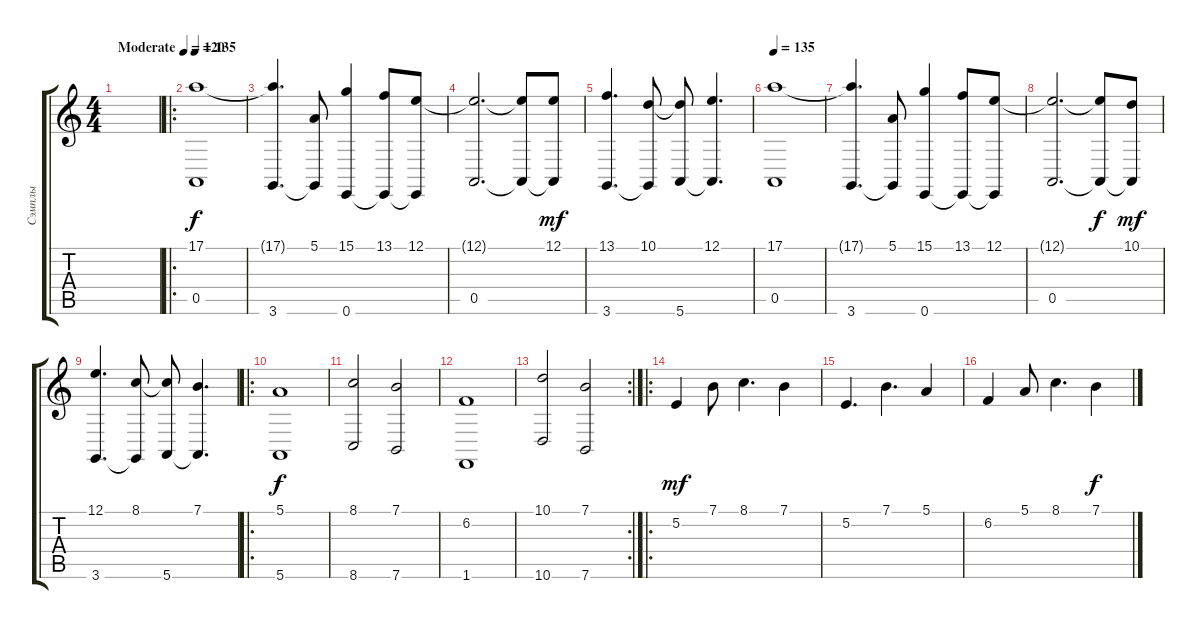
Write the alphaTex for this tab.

\track ("Сэмплы" "Сэмплы") {solo instrument fx7echoes}
\staff {score tabs}
\tuning (E4 B3 G3 D3 A2 E2) {hide}
\ts (4 4)
\tempo (120 "Moderate")
\tempo 135
\tempo (120 "Moderate")
\clef g2
\ks c
|
\ro
\tempo 135
(17.1 0.5).1 |
(17.1{t} 3.6).4{d} (5.1 3.6{t}).8 (15.1 0.6).4 (13.1 0.6{t}).8 (12.1 0.6{t}).8 |
(12.1{t} 0.5).2{d} (12.1{t} 0.5{t}).8{dy f} (12.1 0.5{t}).8{dy mf} |
(13.1 3.6).4{d} (10.1 3.6{t}).8 (10.1{t} 5.6).8 (12.1 5.6{t}).4{d} |
\tempo 135
(17.1 0.5).1 |
(17.1{t} 3.6).4{d} (5.1 3.6{t}).8 (15.1 0.6).4 (13.1 0.6{t}).8 (12.1 0.6{t}).8 |
(12.1{t} 0.5).2{d} (12.1{t} 0.5{t}).8{dy f} (10.1 0.5{t}).8{dy mf} |
(12.1 3.6).4{d} (8.1 3.6{t}).8 (8.1{t} 5.6).8 (7.1 5.6{t}).4{d} |
\ro
(5.1 5.6).1{dy f} |
(8.1 8.6).2 (7.1 7.6).2 |
(6.2 1.6).1 |
\rc 2
(10.1 10.6).2 (7.1 7.6).2 |
\ro
5.2.4{dy mf} 7.1.8 8.1.4{d} 7.1.4 |
5.2.4{d} 7.1.4{d} 5.1.4 |
6.2.4 5.1.8 8.1.4{d} 7.1.4{dy f}
